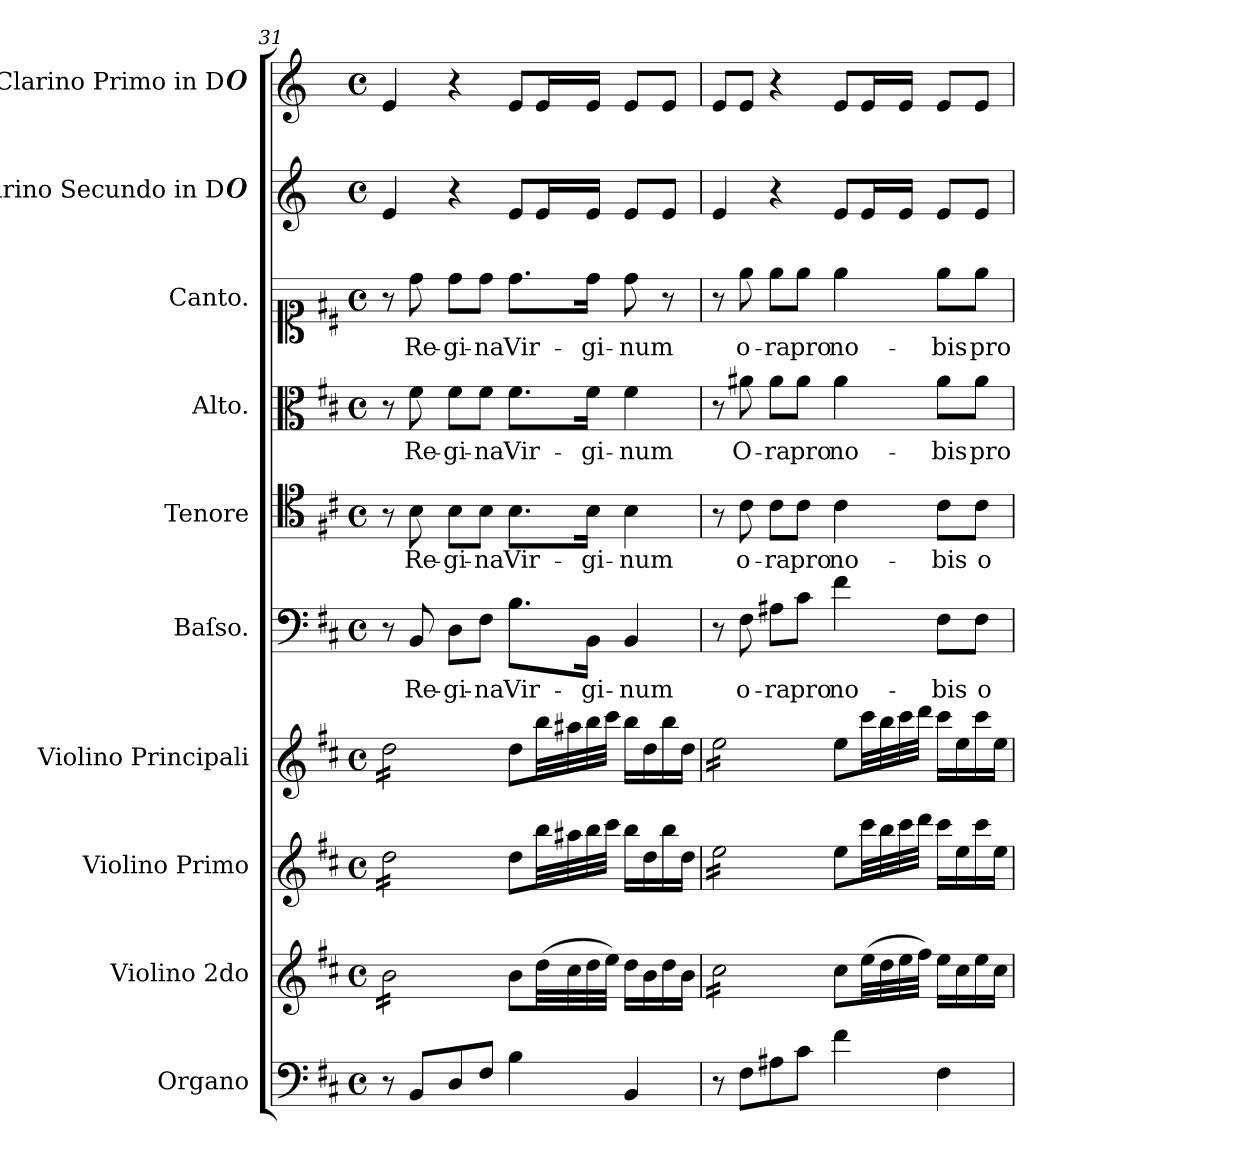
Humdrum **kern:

**kern	**kern	**kern	**kern	**kern	**text	**kern	**text	**kern	**text	**kern	**text	**kern	**kern
*part10	*part9	*part8	*part7	*part6	*part6	*part5	*part5	*part4	*part4	*part3	*part3	*part2	*part1
*staff10	*staff9	*staff8	*staff7	*staff6	*staff6	*staff5	*staff5	*staff4	*staff4	*staff3	*staff3	*staff2	*staff1
*I"Organo	*I"Violino 2do	*I"Violino Primo	*I"Violino Principali	*I"Baſso.	*	*I"Tenore	*	*I"Alto.	*	*I"Canto.	*	*I"Clarino Secundo in D#	*I"Clarino Primo in D#
*I'org	*I'vl 2	*I'vl 1	*I'vl princ	*I'B	*	*I'T	*	*I'A	*	*	*	*I'Clno 2	*I'Clno 1
*clefF4	*clefG2	*clefG2	*clefG2	*clefF4	*	*clefC4	*	*clefC3	*	*clefC1	*	*clefG2	*clefG2
*	*	*	*	*	*	*	*	*	*	*	*	*ITrd-1c-2	*ITrd-1c-2
*k[f#c#]	*k[f#c#]	*k[f#c#]	*k[f#c#]	*k[f#c#]	*	*k[f#c#]	*	*k[f#c#]	*	*k[f#c#]	*	*k[f#c#]	*k[f#c#]
*M4/4	*M4/4	*M4/4	*M4/4	*M4/4	*	*M4/4	*	*M4/4	*	*M4/4	*	*M4/4	*M4/4
*met(c)	*met(c)	*met(c)	*met(c)	*met(c)	*	*met(c)	*	*met(c)	*	*met(c)	*	*met(c)	*met(c)
=31	=31	=31	=31	=31	=31	=31	=31	=31	=31	=31	=31	=31	=31
*	*tremolo	*	*	*	*	*	*	*	*	*	*	*	*
*	*	*tremolo	*	*	*	*	*	*	*	*	*	*	*
*	*	*	*tremolo	*	*	*	*	*	*	*	*	*	*
8r	16b\LL	16dd\LL	16dd\LL	8r	.	8r	.	8r	.	8r	.	4f#/	4f#/
.	16b\	16dd\	16dd\	.	.	.	.	.	.	.	.	.	.
8BB/L	16b\	16dd\	16dd\	8BB/	Re-	8B\	Re-	8f#\	Re-	8dd\	Re-	.	.
.	16b\	16dd\	16dd\	.	.	.	.	.	.	.	.	.	.
8D/	16b\	16dd\	16dd\	8D\L	-gi-	8B\L	-gi-	8f#\L	-gi-	8dd\L	-gi-	4r	4r
.	16b\	16dd\	16dd\	.	.	.	.	.	.	.	.	.	.
8F#/J	16b\	16dd\	16dd\	8F#\J	-na	8B\J	-na	8f#\J	-na	8dd\J	-na	.	.
.	16b\JJ	16dd\JJ	16dd\JJ	.	.	.	.	.	.	.	.	.	.
*	*	*	*Xtremolo	*	*	*	*	*	*	*	*	*	*
*	*	*Xtremolo	*	*	*	*	*	*	*	*	*	*	*
*	*Xtremolo	*	*	*	*	*	*	*	*	*	*	*	*
4B\	8b\L	8dd\L	8dd\L	8.B\L	Vir-	8.B\L	Vir-	8.f#\L	Vir-	8.dd\L	Vir-	8f#/L	8f#/L
.	(32dd\LL	32bb\LL	32bb\LL	.	.	.	.	.	.	.	.	16f#/L	16f#/L
.	32cc#\	32aa#X\	32aa#X\	.	.	.	.	.	.	.	.	.	.
.	32dd\	32bb\	32bb\	16BB\Jk	-gi-	16B\Jk	-gi-	16f#\Jk	-gi-	16dd\Jk	-gi-	16f#/JJ	16f#/JJ
.	32ee\JJJ)	32ccc#\JJJ	32ccc#\JJJ	.	.	.	.	.	.	.	.	.	.
4BB/	16dd\LL	16bb\LL	16bb\LL	4BB/	-num	4B\	-num	4f#\	-num	8dd\	-num	8f#/L	8f#/L
.	16b\	16dd\	16dd\	.	.	.	.	.	.	.	.	.	.
.	16dd\	16bb\	16bb\	.	.	.	.	.	.	8r	.	8f#/J	8f#/J
.	16b\JJ	16dd\JJ	16dd\JJ	.	.	.	.	.	.	.	.	.	.
=32	=32	=32	=32	=32	=32	=32	=32	=32	=32	=32	=32	=32	=32
*	*tremolo	*	*	*	*	*	*	*	*	*	*	*	*
*	*	*tremolo	*	*	*	*	*	*	*	*	*	*	*
*	*	*	*tremolo	*	*	*	*	*	*	*	*	*	*
8r	16cc#\LL	16ee\LL	16ee\LL	8r	.	8r	.	8r	.	8r	.	4f#/	8f#/L
.	16cc#\	16ee\	16ee\	.	.	.	.	.	.	.	.	.	.
8F#\L	16cc#\	16ee\	16ee\	8F#\	o-	8c#\	o-	8a#X\	O-	8ee\	o-	.	8f#/J
.	16cc#\	16ee\	16ee\	.	.	.	.	.	.	.	.	.	.
8A#X\	16cc#\	16ee\	16ee\	8A#X\L	-ra	8c#\L	-ra	8a#\L	-ra	8ee\L	-ra	4r	4r
.	16cc#\	16ee\	16ee\	.	.	.	.	.	.	.	.	.	.
8c#\J	16cc#\	16ee\	16ee\	8c#\J	pro	8c#\J	pro	8a#\J	pro	8ee\J	pro	.	.
.	16cc#\JJ	16ee\JJ	16ee\JJ	.	.	.	.	.	.	.	.	.	.
*	*	*	*Xtremolo	*	*	*	*	*	*	*	*	*	*
*	*	*Xtremolo	*	*	*	*	*	*	*	*	*	*	*
*	*Xtremolo	*	*	*	*	*	*	*	*	*	*	*	*
4f#\	8cc#\L	8ee\L	8ee\L	4f#\	no-	4c#\	no-	4a#\	no-	4ee\	no-	8f#/L	8f#/L
.	(32ee\LL	32ccc#\LL	32ccc#\LL	.	.	.	.	.	.	.	.	16f#/L	16f#/L
.	32dd\	32bb\	32bb\	.	.	.	.	.	.	.	.	.	.
.	32ee\	32ccc#\	32ccc#\	.	.	.	.	.	.	.	.	16f#/JJ	16f#/JJ
.	32ff#\JJJ)	32ddd\JJJ	32ddd\JJJ	.	.	.	.	.	.	.	.	.	.
4F#\	16ee\LL	16ccc#\LL	16ccc#\LL	8F#\L	-bis	8c#\L	-bis	8a#\L	-bis	8ee\L	-bis	8f#/L	8f#/L
.	16cc#\	16ee\	16ee\	.	.	.	.	.	.	.	.	.	.
.	16ee\	16ccc#\	16ccc#\	8F#\J	o-	8c#\J	o-	8a#\J	pro	8ee\J	pro	8f#/J	8f#/J
.	16cc#\JJ	16ee\JJ	16ee\JJ	.	.	.	.	.	.	.	.	.	.
=	=	=	=	=	=	=	=	=	=	=	=	=	=
*-	*-	*-	*-	*-	*-	*-	*-	*-	*-	*-	*-	*-	*-
